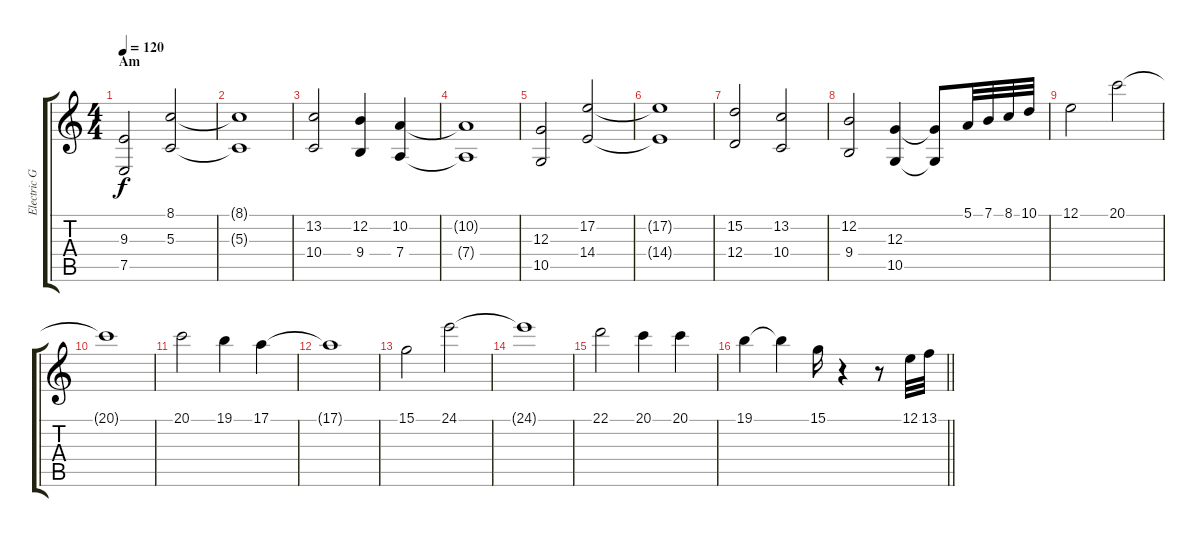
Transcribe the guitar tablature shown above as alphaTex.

\track ("Electric Guitar" "Electric G") {instrument flute}
\staff {score tabs}
\tuning (E4 B3 G3 D3 A2 E2) {hide}
\ts (4 4)
\section ("" "Am")
\tempo 120
\clef g2
\ks aminor
(9.3 7.5).2{dy f volume 7} (8.1 5.3).2 |
(8.1{t} 5.3{t}).1 |
(13.2 10.4).2 (12.2 9.4).4 (10.2 7.4).4 |
(10.2{t} 7.4{t}).1 |
(12.3 10.5).2 (17.2 14.4).2 |
(17.2{t} 14.4{t}).1 |
(15.2 12.4).2 (13.2 10.4).2 |
(12.2 9.4).2 (12.3 10.5).4 (12.3{t} 10.5{t}).8 5.1.32 7.1.32 8.1.32 10.1.32 |
12.1.2 20.1.2 |
20.1{t}.1 |
20.1.2 19.1.4 17.1.4 |
17.1{t}.1 |
15.1.2 24.1.2 |
24.1{t}.1 |
22.1.2 20.1.4 20.1.4 |
\barLineRight lightlight
19.1.4 19.1{t}.4 15.1.16 r.4 r.8 12.1.32 13.1.32
